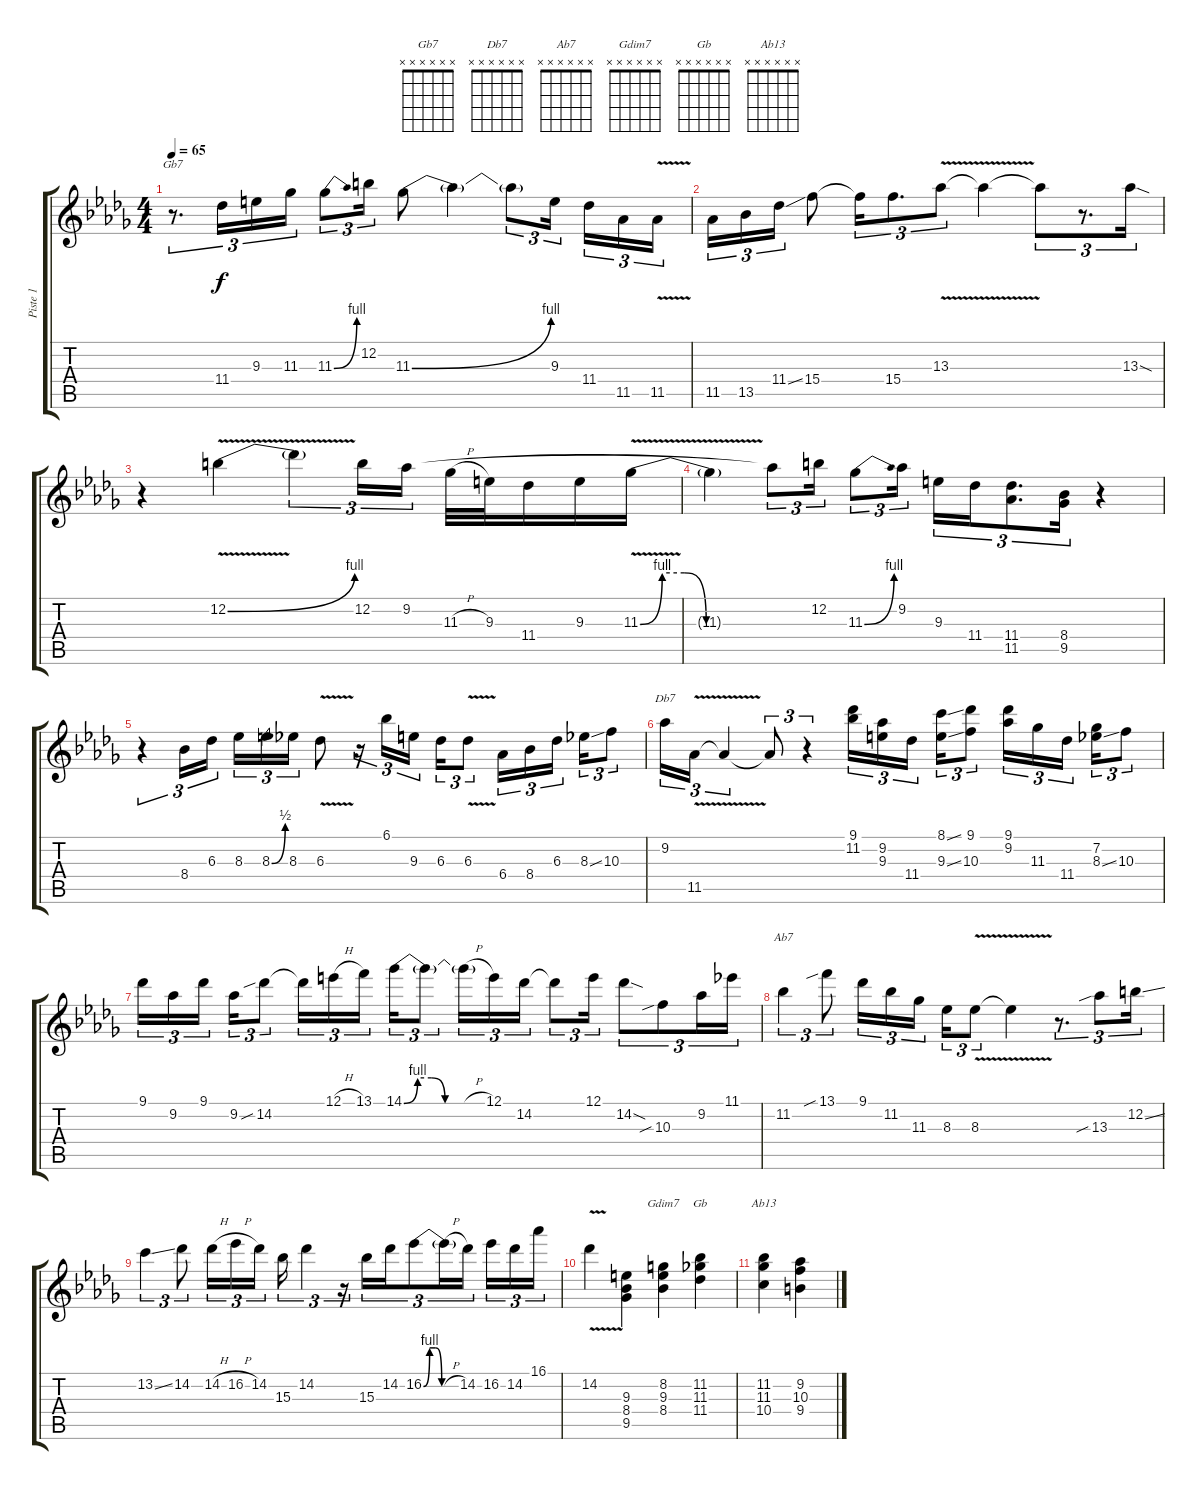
\track ("Piste 1" "Piste 1") {instrument electricguitarjazz}
\staff {score tabs}
\tuning (E4 B3 G3 D3 A2 E2) {hide}
\chord ("Gb7" x x x x x x)
\chord ("Db7" x x x x x x)
\chord ("Ab7" x x x x x x)
\chord ("Gdim7" x x x x x x)
\chord ("Gb" x x x x x x)
\chord ("Ab13" x x x x x x)
\ts (4 4)
\tempo 65
\clef g2
\ks db
r.8{d tu (3 2) ch "Gb7" dy f} 11.4.16{tu (3 2)} 9.3.16{tu (3 2)} 11.3.16{tu (3 2)} 11.3{be (bend 0 0 60 4)}.8{tu (3 2)} 12.2.16{tu (3 2)} 11.3{be (bend 0 0 60 4)}.8 11.3{t}.4 11.3{t}.8{tu (3 2)} 9.3.16{tu (3 2) beam splitsecondary} 11.4.16{tu (3 2)} 11.5.16{tu (3 2)} 11.5{v}.16{tu (3 2)} |
11.5.16{tu (3 2)} 13.5.16{tu (3 2)} 11.4{ss}.16{tu (3 2)} 15.4.8 15.4{t}.16{tu (3 2)} 15.4.8{d tu (3 2)} 13.3{v}.8{tu (3 2)} 13.3{t}.4 13.3{t}.8{tu (3 2)} r.8{d tu (3 2)} 13.3{sod}.16{tu (3 2)} |
r.4 12.2{be (bend 0 0 60 4) v}.4 12.2{t}.4{tu (3 2)} 12.2.16{tu (3 2)} 9.2.16{tu (3 2)} 11.3{h}.32 9.3.32 11.4.16 9.3.16 11.3{be (custom 0 0 10 4 20 4 30 0 60 0) v}.16 |
11.3{t}.4 9.2{t}.8{tu (3 2)} 12.2.16{tu (3 2)} 11.3{be (bend 0 0 60 4)}.8{tu (3 2)} 9.2.16{tu (3 2)} 9.3.16{tu (3 2)} 11.4.16{tu (3 2)} (11.4 11.5).8{d tu (3 2)} (8.4 9.5).16{tu (3 2)} r.4 |
r.4{tu (3 2)} 8.4.16{tu (3 2)} 6.3.16{tu (3 2)} 8.3.16{tu (3 2)} 8.3{be (bend 0 0 60 2)}.16{tu (3 2)} 8.3.16{tu (3 2)} 6.3{v}.8 r.16{tu (3 2)} 6.1.16{tu (3 2)} 9.3.16{tu (3 2) beam splitsecondary} 6.3.16{tu (3 2)} 6.3{v}.8{tu (3 2)} 6.4.16{tu (3 2)} 8.4.16{tu (3 2)} 6.3.16{tu (3 2) beam splitsecondary} 8.3{ss}.16{tu (3 2)} 10.3.8{tu (3 2)} |
9.2.16{tu (3 2) ch "Db7"} 11.5{v}.16{tu (3 2)} 11.5{t}.4{tu (3 2)} 11.5{t}.8{tu (3 2)} r.4{tu (3 2)} (9.1 11.2).16{tu (3 2)} (9.2 9.3).16{tu (3 2)} 11.4.16{tu (3 2) beam splitsecondary} (8.1{ss} 9.3{ss}).16{tu (3 2)} (9.1 10.3).8{tu (3 2)} (9.1 9.2).16{tu (3 2)} 11.3.16{tu (3 2)} 11.4.16{tu (3 2) beam splitsecondary} (7.2 8.3{ss}).16{tu (3 2)} 10.3.8{tu (3 2)} |
9.1.16{tu (3 2)} 9.2.16{tu (3 2)} 9.1.16{tu (3 2) beam splitsecondary} 9.2.16{tu (3 2)} 14.2{sib}.8{tu (3 2)} 14.2{t}.16{tu (3 2)} 12.1{h}.16{tu (3 2)} 13.1.16{tu (3 2) beam splitsecondary} 14.1{be (custom 0 0 10 4 20 4 30 0 60 0)}.16{tu (3 2)} 14.1{t}.8{tu (3 2)} 14.1{h t}.16{tu (3 2)} 12.1.16{tu (3 2)} 14.2.16{tu (3 2)} 14.2{t}.8{tu (3 2)} 12.1.16{tu (3 2)} 14.2{sod}.8{tu (3 2)} 10.3{sib}.8{tu (3 2)} 9.2.16{tu (3 2)} 11.1.16{tu (3 2)} |
11.2.4{tu (3 2) ch "Ab7"} 13.1{sib}.8{tu (3 2)} 9.1.16{tu (3 2)} 11.2.16{tu (3 2)} 11.3.16{tu (3 2) beam splitsecondary} 8.3.16{tu (3 2)} 8.3{v}.8{tu (3 2)} 8.3{t}.4 r.8{d tu (3 2)} 13.3{sib}.8{tu (3 2)} 12.2{ss}.16{tu (3 2)} |
13.2{ss}.4{tu (3 2)} 14.2.8{tu (3 2)} 14.2{h}.16{tu (3 2)} 16.2{h}.16{tu (3 2)} 14.2.16{tu (3 2) beam splitsecondary} 15.3.16{tu (3 2)} 14.2.4{tu (3 2)} r.16{tu (3 2)} 15.3.16{tu (3 2)} 14.2.16{tu (3 2)} 16.2{be (custom 0 0 10 4 20 4 30 0 60 0)}.8{tu (3 2)} 16.2{h t}.16{tu (3 2)} 14.2.16{tu (3 2) beam splitsecondary} 16.2.16{tu (3 2)} 14.2.16{tu (3 2)} 16.1.16{tu (3 2)} |
14.2{v}.4 (9.3 8.4 9.5).4 (8.2 9.3 8.4).4{ch "Gdim7"} (11.2 11.3 11.4).4{ch "Gb"} |
(11.2 11.3 10.4).4{ch "Ab13"} (9.2 10.3 9.4).4
